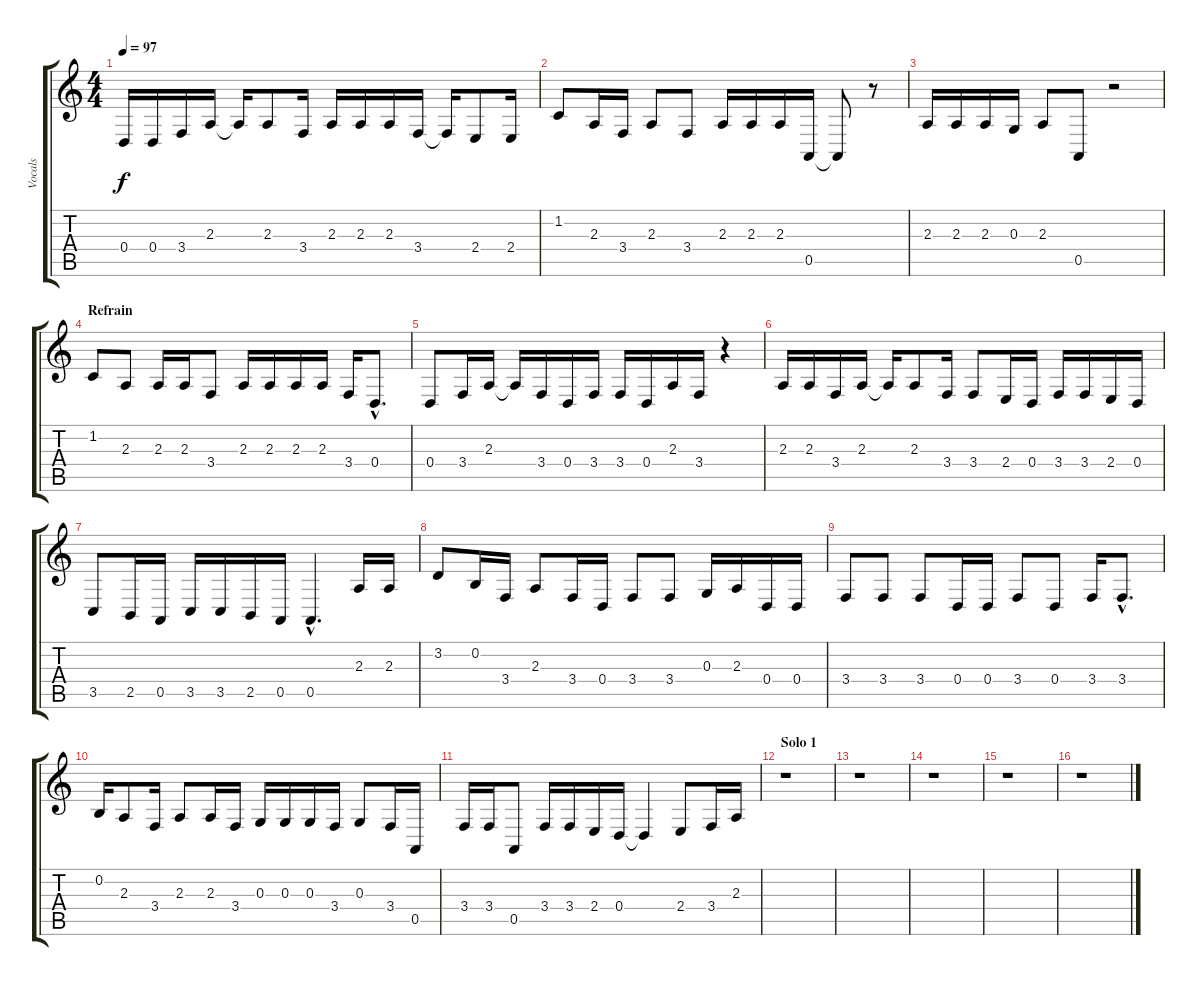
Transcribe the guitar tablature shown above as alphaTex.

\track ("Vocals" "Vocals") {instrument englishhorn}
\staff {score tabs}
\tuning (E4 B3 G3 D3 A2 E2) {hide}
\ts (4 4)
\tempo 97
\clef g2
\ks c
0.4.16{dy f} 0.4.16 3.4.16 2.3.16 2.3{t}.16 2.3.8 3.4.16 2.3.16 2.3.16 2.3.16 3.4.16 3.4{t}.16 2.4.8 2.4.16 |
1.2.8 2.3.16 3.4.16 2.3.8 3.4.8 2.3.16 2.3.16 2.3.16 0.5.16 0.5{t}.8 r.8 |
2.3.16 2.3.16 2.3.16 0.3.16 2.3.8 0.5.8 r.2 |
\section ("" "Refrain")
1.2.8 2.3.8 2.3.16 2.3.16 3.4.8 2.3.16 2.3.16 2.3.16 2.3.16 3.4.16 0.4{hac}.8{d} |
0.4.8 3.4.16 2.3.16 2.3{t}.16 3.4.16 0.4.16 3.4.16 3.4.16 0.4.16 2.3.16 3.4.16 r.4 |
2.3.16 2.3.16 3.4.16 2.3.16 2.3{t}.16 2.3.8 3.4.16 3.4.8 2.4.16 0.4.16 3.4.16 3.4.16 2.4.16 0.4.16 |
3.5.8 2.5.16 0.5.16 3.5.16 3.5.16 2.5.16 0.5.16 0.5{hac}.4{d} 2.3.16 2.3.16 |
3.2.8 0.2.16 3.4.16 2.3.8 3.4.16 0.4.16 3.4.8 3.4.8 0.3.16 2.3.16 0.4.16 0.4.16 |
3.4.8 3.4.8 3.4.8 0.4.16 0.4.16 3.4.8 0.4.8 3.4.16 3.4{hac}.8{d} |
0.2.16 2.3.8 3.4.16 2.3.8 2.3.16 3.4.16 0.3.16 0.3.16 0.3.16 3.4.16 0.3.8 3.4.16 0.5.16 |
3.4.16 3.4.16 0.5.8 3.4.16 3.4.16 2.4.16 0.4.16 0.4{t}.4 2.4.8 3.4.16 2.3.16 |
\section ("" "Solo 1")
r.1 |
r.1 |
r.1 |
r.1 |
r.1
